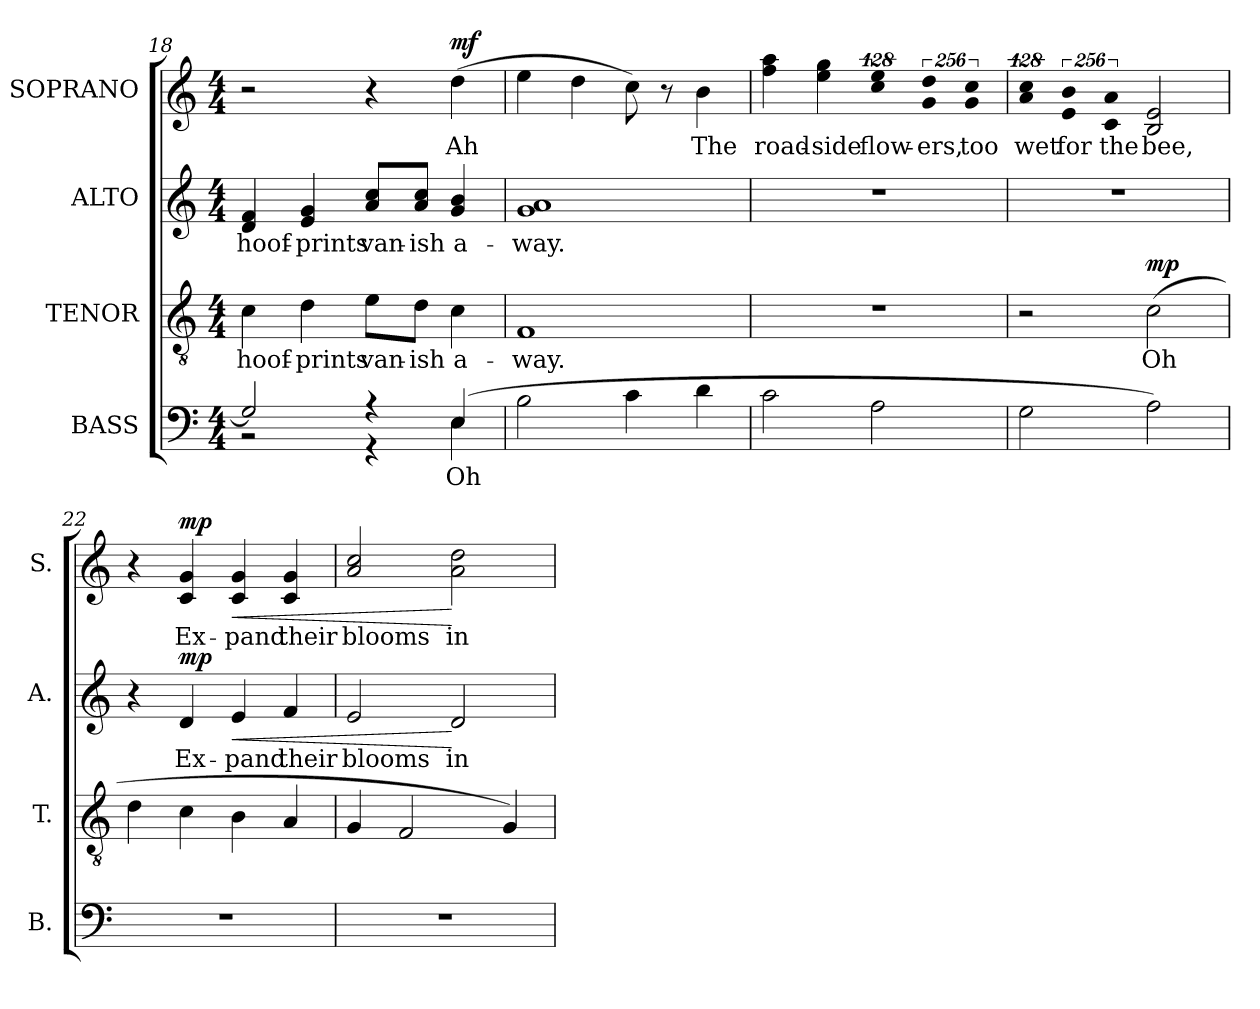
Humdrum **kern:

**kern	**text	**kern	**text	**dynam	**kern	**text	**dynam	**kern	**text	**dynam
*part4	*part4	*part3	*part3	*part3	*part2	*part2	*part2	*part1	*part1	*part1
*staff4	*staff4	*staff3	*staff3	*staff3	*staff2	*staff2	*staff2	*staff1	*staff1	*staff1
*I"BASS	*	*I"TENOR	*	*	*I"ALTO	*	*	*I"SOPRANO	*	*
*I'B.	*	*I'T.	*	*	*I'A.	*	*	*I'S.	*	*
*clefF4	*	*clefGv2	*	*	*clefG2	*	*	*clefG2	*	*
*	*	*ITrd7c12	*	*	*	*	*	*	*	*
*k[]	*	*k[]	*	*	*k[]	*	*	*k[]	*	*
*a:	*	*a:	*	*	*a:	*	*	*a:	*	*
*M4/4	*	*M4/4	*	*	*M4/4	*	*	*M4/4	*	*
=18	=18	=18	=18	=18	=18	=18	=18	=18	=18	=18
*^	*	*	*	*	*	*	*	*	*	*
!	!	!	!	!LO:LY:b:color=#000000	!	!	!	!	!	!	!
!	!	!	!	!	!	!	!LO:LY:b:color=#000000	!	!	!	!
2Gi/]	2r	.	4Ci\	hoof-	.	4di/ 4fi	hoof-	.	2r	.	.
!	!	!	!	!LO:LY:b:color=#000000	!	!	!	!	!	!	!
!	!	!	!	!	!	!	!LO:LY:b:color=#000000	!	!	!	!
.	.	.	4Di\	-prints	.	4ei/ 4gi	-prints	.	.	.	.
!	!	!	!	!LO:LY:b:color=#000000	!	!	!	!	!	!	!
!	!	!	!	!	!	!	!LO:LY:b:color=#000000	!	!	!	!
4r	4r	.	8Ei\L	van-	.	8ai/ 8cciL	van-	.	4r	.	.
!	!	!	!	!LO:LY:b:color=#000000	!	!	!	!	!	!	!
!	!	!	!	!	!	!	!LO:LY:b:color=#000000	!	!	!	!
.	.	.	8Di\J	-ish	.	8ai/ 8cciJ	-ish	.	.	.	.
!	!	!LO:LY:b:color=#000000	!	!	!	!	!	!	!	!	!
!	!	!	!	!LO:LY:b:color=#000000	!	!	!	!	!	!	!
!	!	!	!	!	!	!	!LO:LY:b:color=#000000	!	!	!	!
!	!	!	!	!	!	!	!	!	!	!LO:LY:b:color=#000000	!
(4Ei/	4Ei\	Oh	4Ci\	a-	.	4gi/ 4bi	a-	.	(4ddi\	Ah	mf
*v	*v	*	*	*	*	*	*	*	*	*	*
!!LO:PB:g=z
=19	=19	=19	=19	=19	=19	=19	=19	=19	=19	=19
*^	*	*	*	*	*	*	*	*	*	*
!	!	!	!	!LO:LY:b:color=#000000	!	!	!	!	!	!	!
*v	*v	*	*	*	*	*	*	*	*	*	*
*^	*	*	*	*	*	*	*	*	*	*
!	!	!	!	!	!	!	!LO:LY:b:color=#000000	!	!	!	!
*v	*v	*	*	*	*	*	*	*	*	*	*
2Bi\	.	1FFi	-way.	.	1gi 1ai	-way.	.	4eei\	.	.
.	.	.	.	.	.	.	.	4ddi\	.	.
4ci\	.	.	.	.	.	.	.	8cci\)	.	.
.	.	.	.	.	.	.	.	8r	.	.
!	!	!	!	!	!	!	!	!	!LO:LY:b:color=#000000	!
4di\	.	.	.	.	.	.	.	4bi\	The	.
=20	=20	=20	=20	=20	=20	=20	=20	=20	=20	=20
!	!	!	!	!	!	!	!	!	!LO:LY:b:color=#000000	!
2ci\	.	1r	.	.	1r	.	.	4ffi\ 4aai	road-	.
!	!	!	!	!	!	!	!	!	!LO:LY:b:color=#000000	!
.	.	.	.	.	.	.	.	4eei\ 4ggi	-side	.
!	!	!	!	!	!	!	!	!LO:N:vis=4	!	!
!	!	!	!	!	!	!	!	!	!LO:LY:b:color=#000000	!
2Ai\	.	.	.	.	.	.	.	512%85cci\ 512%85eei	flow-	.
!	!	!	!	!	!	!	!	!LO:N:vis=4	!	!
!	!	!	!	!	!	!	!	!	!LO:LY:b:color=#000000	!
.	.	.	.	.	.	.	.	1024%171gi/ 1024%171ddi	-ers,	.
!	!	!	!	!	!	!	!	!LO:N:vis=4	!	!
!	!	!	!	!	!	!	!	!	!LO:LY:b:color=#000000	!
.	.	.	.	.	.	.	.	1024%171gi/ 1024%171cci	too	.
=21	=21	=21	=21	=21	=21	=21	=21	=21	=21	=21
!	!	!	!	!	!	!	!	!LO:N:vis=4	!	!
!	!	!	!	!	!	!	!	!	!LO:LY:b:color=#000000	!
2Gi\	.	2r	.	.	1r	.	.	512%85ai/ 512%85cci	wet	.
!	!	!	!	!	!	!	!	!LO:N:vis=4	!	!
!	!	!	!	!	!	!	!	!	!LO:LY:b:color=#000000	!
.	.	.	.	.	.	.	.	1024%171ei/ 1024%171bi	for	.
!	!	!	!	!	!	!	!	!LO:N:vis=4	!	!
!	!	!	!	!	!	!	!	!	!LO:LY:b:color=#000000	!
.	.	.	.	.	.	.	.	1024%171ci/ 1024%171ai	the	.
!	!	!	!LO:LY:b:color=#000000	!	!	!	!	!	!	!
!	!	!	!	!	!	!	!	!	!LO:LY:b:color=#000000	!
2Ai\)	.	(2Ci\	Oh	mp	.	.	.	2Bi/ 2ei	bee,	.
=22	=22	=22	=22	=22	=22	=22	=22	=22	=22	=22
1r	.	4Di\	.	.	4r	.	.	4r	.	.
!	!	!	!	!	!	!LO:LY:b:color=#000000	!	!	!	!
!	!	!	!	!	!	!	!	!	!LO:LY:b:color=#000000	!
.	.	4Ci\	.	.	4di/	Ex-	mp	4ci/ 4gi	Ex-	mp
!	!	!	!	!	!	!LO:LY:b:color=#000000	!LO:HP:b	!	!	!
!	!	!	!	!	!	!	!	!	!LO:LY:b:color=#000000	!LO:HP:b
.	.	4BBi\	.	.	4ei/	-pand	<	4ci/ 4gi	-pand	<
!	!	!	!	!	!	!LO:LY:b:color=#000000	!	!	!	!
!	!	!	!	!	!	!	!	!	!LO:LY:b:color=#000000	!
.	.	4AAi/	.	.	4fi/	their	.	4ci/ 4gi	their	.
=23	=23	=23	=23	=23	=23	=23	=23	=23	=23	=23
!	!	!	!	!	!	!LO:LY:b:color=#000000	!	!	!	!
!	!	!	!	!	!	!	!	!	!LO:LY:b:color=#000000	!
1r	.	4GGi/	.	.	2ei/	blooms	.	2ai/ 2cci	blooms	.
.	.	2FFi/	.	.	.	.	.	.	.	.
!	!	!	!	!	!	!LO:LY:b:color=#000000	!	!	!	!
!	!	!	!	!	!	!	!	!	!LO:LY:b:color=#000000	!
.	.	.	.	.	2di/	in	[	2ai\ 2ddi	in	[
.	.	4GGi/)	.	.	.	.	.	.	.	.
=	=	=	=	=	=	=	=	=	=	=
*-	*-	*-	*-	*-	*-	*-	*-	*-	*-	*-
